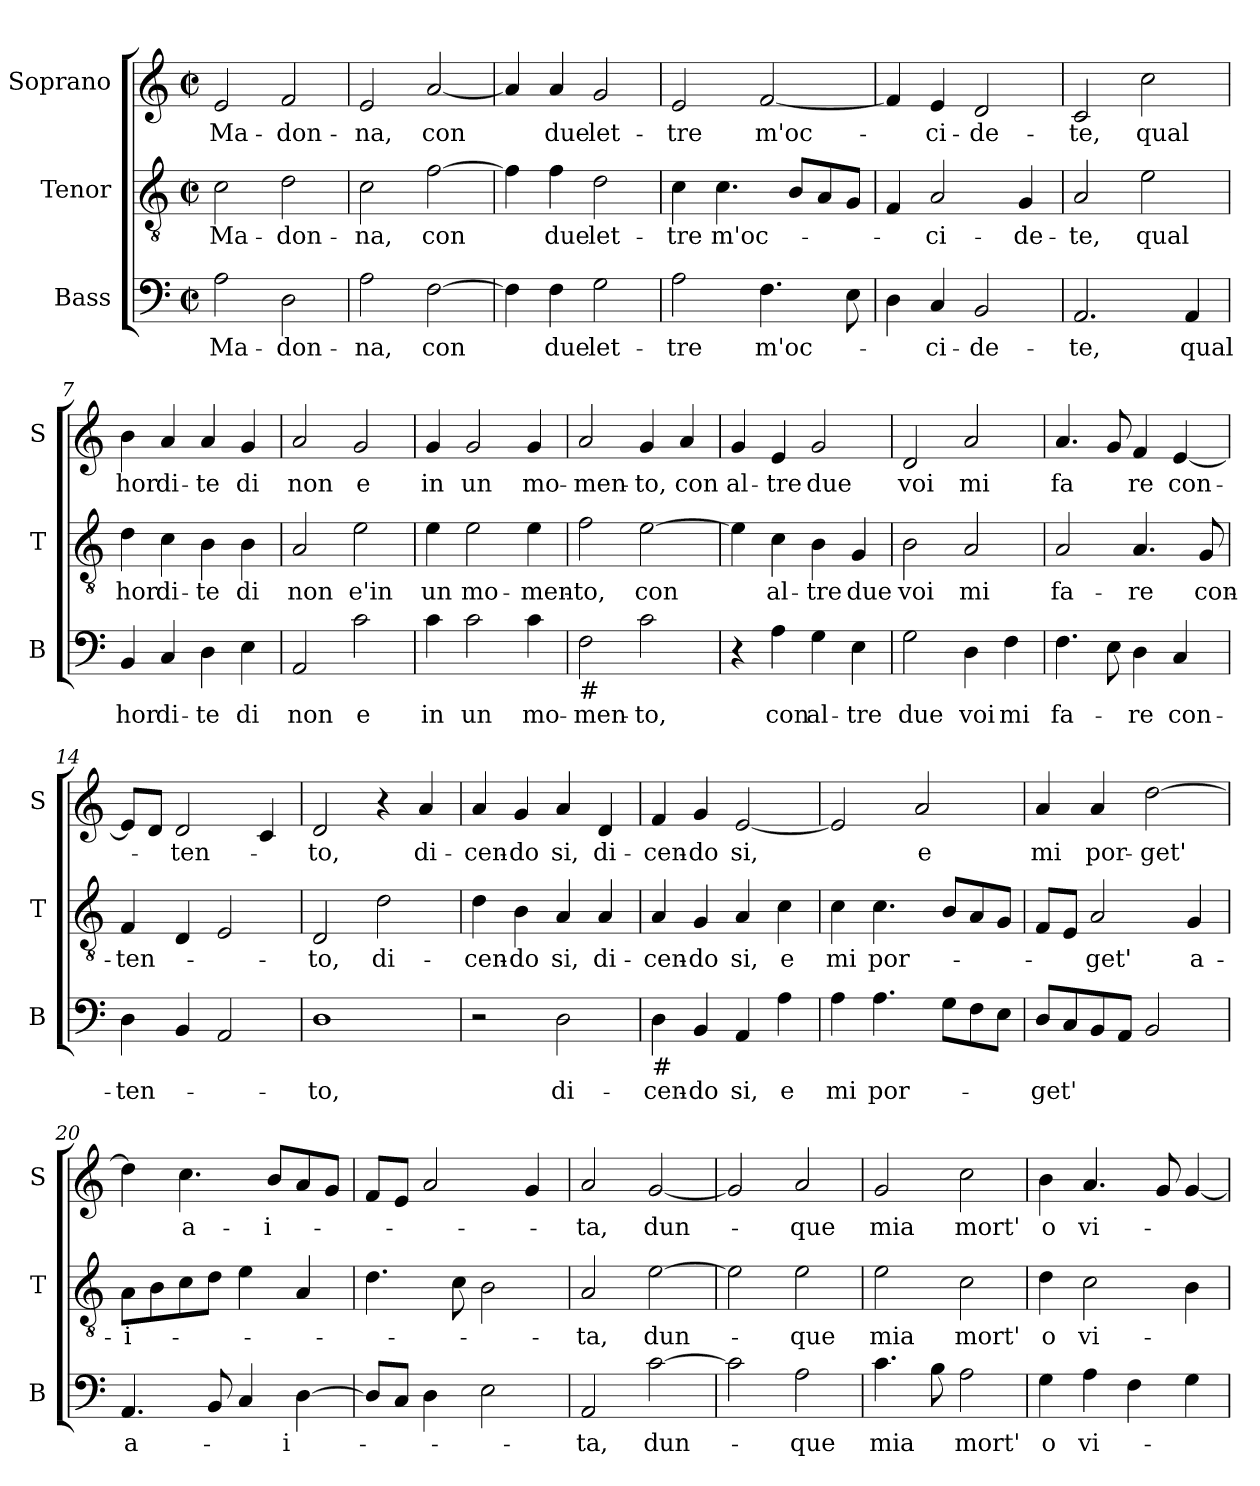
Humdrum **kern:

**kern	**text	**kern	**text	**kern	**text
*part3	*part3	*part2	*part2	*part1	*part1
*staff3	*staff3	*staff2	*staff2	*staff1	*staff1
*I"Bass	*	*I"Tenor	*	*I"Soprano	*
*I'B	*	*I'T	*	*I'S	*
*clefF4	*	*clefGv2	*	*clefG2	*
*k[]	*	*k[]	*	*k[]	*
*C:	*	*C:	*	*C:	*
*M2/2	*	*M2/2	*	*M2/2	*
*met(c|)	*	*met(c|)	*	*met(c|)	*
=1	=1	=1	=1	=1	=1
!	!LO:LY:b	!	!LO:LY:b	!	!LO:LY:b
2A\	Ma-	2c\	Ma-	2e/	Ma-
!	!LO:LY:b	!	!LO:LY:b	!	!LO:LY:b
2D\	-don-	2d\	-don-	2f/	-don-
=2	=2	=2	=2	=2	=2
!	!LO:LY:b	!	!LO:LY:b	!	!LO:LY:b
2A\	-na,	2c\	-na,	2e/	-na,
!	!LO:LY:b	!	!LO:LY:b	!	!LO:LY:b
[2F\	con	[2f\	con	[2a/	con
=3	=3	=3	=3	=3	=3
4F\]	.	4f\]	.	4a/]	.
!	!LO:LY:b	!	!LO:LY:b	!	!LO:LY:b
4F\	due	4f\	due	4a/	due
!	!LO:LY:b	!	!LO:LY:b	!	!LO:LY:b
2G\	let-	2d\	let-	2g/	let-
=4	=4	=4	=4	=4	=4
!	!LO:LY:b	!	!LO:LY:b	!	!LO:LY:b
2A\	-tre	4c\	-tre	2e/	-tre
!	!	!	!LO:LY:b	!	!
.	.	4.c\	m'oc-	.	.
!	!LO:LY:b	!	!	!	!LO:LY:b
4.F\	m'oc-	.	.	[2f/	m'oc-
.	.	8B/L	.	.	.
.	.	8A/	.	.	.
8E\	.	8G/J	.	.	.
=5	=5	=5	=5	=5	=5
4D\	.	4F/	.	4f/]	.
!	!LO:LY:b	!	!LO:LY:b	!	!LO:LY:b
4C/	-ci-	2A/	-ci-	4e/	-ci-
!	!LO:LY:b	!	!	!	!LO:LY:b
2BB/	-de-	.	.	2d/	-de-
!	!	!	!LO:LY:b	!	!
.	.	4G/	-de-	.	.
!!LO:LB:g=z
=6	=6	=6	=6	=6	=6
!	!LO:LY:b	!	!LO:LY:b	!	!LO:LY:b
2.AA/	-te,	2A/	-te,	2c/	-te,
!	!	!	!LO:LY:b	!	!LO:LY:b
.	.	2e\	qual	2cc\	qual
!	!LO:LY:b	!	!	!	!
4AA/	qual	.	.	.	.
=7	=7	=7	=7	=7	=7
!	!LO:LY:b	!	!LO:LY:b	!	!LO:LY:b
4BB/	hor	4d\	hor	4b\	hor
!	!LO:LY:b	!	!LO:LY:b	!	!LO:LY:b
4C/	di-	4c\	di-	4a/	di-
!	!LO:LY:b	!	!LO:LY:b	!	!LO:LY:b
4D\	-te	4B\	-te	4a/	-te
!	!LO:LY:b	!	!LO:LY:b	!	!LO:LY:b
4E\	di	4B\	di	4g/	di
=8	=8	=8	=8	=8	=8
!	!LO:LY:b	!	!LO:LY:b	!	!LO:LY:b
2AA/	non	2A/	non	2a/	non
!	!LO:LY:b	!	!LO:LY:b	!	!LO:LY:b
2c\	e	2e\	e'in	2g/	e
=9	=9	=9	=9	=9	=9
!	!LO:LY:b	!	!LO:LY:b	!	!LO:LY:b
4c\	in	4e\	un	4g/	in
!	!LO:LY:b	!	!LO:LY:b	!	!LO:LY:b
2c\	un	2e\	mo-	2g/	un
!	!LO:LY:b	!	!LO:LY:b	!	!LO:LY:b
4c\	mo-	4e\	-men-	4g/	mo-
=10	=10	=10	=10	=10	=10
!LO:TX:b:t=#	!	!	!	!	!
!	!LO:LY:b	!	!LO:LY:b	!	!LO:LY:b
2F\	-men-	2f\	-to,	2a/	-men-
!	!LO:LY:b	!	!LO:LY:b	!	!LO:LY:b
2c\	-to,	[2e\	con	4g/	-to,
!	!	!	!	!	!LO:LY:b
.	.	.	.	4a/	con
!!LO:LB:g=z
=11	=11	=11	=11	=11	=11
!	!	!	!	!	!LO:LY:b
4r	.	4e\]	.	4g/	al-
!	!LO:LY:b	!	!LO:LY:b	!	!LO:LY:b
4A\	con	4c\	al-	4e/	-tre
!	!LO:LY:b	!	!LO:LY:b	!	!LO:LY:b
4G\	al-	4B\	-tre	2g/	due
!	!LO:LY:b	!	!LO:LY:b	!	!
4E\	-tre	4G/	due	.	.
=12	=12	=12	=12	=12	=12
!	!LO:LY:b	!	!LO:LY:b	!	!LO:LY:b
2G\	due	2B\	voi	2d/	voi
!	!LO:LY:b	!	!LO:LY:b	!	!LO:LY:b
4D\	voi	2A/	mi	2a/	mi
!	!LO:LY:b	!	!	!	!
4F\	mi	.	.	.	.
=13	=13	=13	=13	=13	=13
!	!LO:LY:b	!	!LO:LY:b	!	!LO:LY:b
4.F\	fa-	2A/	fa-	4.a/	fa
8E\	.	.	.	8g/	.
!	!LO:LY:b	!	!LO:LY:b	!	!LO:LY:b
4D\	-re	4.A/	-re	4f/	re
!	!LO:LY:b	!	!	!	!LO:LY:b
4C/	con-	.	.	[4e/	con-
!	!	!	!LO:LY:b	!	!
.	.	8G/	con-	.	.
=14	=14	=14	=14	=14	=14
!	!LO:LY:b	!	!LO:LY:b	!	!
4D\	-ten-	4F/	-ten-	8e/L]	.
.	.	.	.	8d/J	.
!	!	!	!	!	!LO:LY:b
4BB/	.	4D/	.	2d/	-ten-
2AA/	.	2E/	.	.	.
.	.	.	.	4c/	.
=15	=15	=15	=15	=15	=15
!	!LO:LY:b	!	!LO:LY:b	!	!LO:LY:b
1D	-to,	2D/	-to,	2d/	-to,
!	!	!	!LO:LY:b	!	!
.	.	2d\	di-	4r	.
!	!	!	!	!	!LO:LY:b
.	.	.	.	4a/	di-
!!LO:PB:g=z
=16	=16	=16	=16	=16	=16
!	!	!	!LO:LY:b	!	!LO:LY:b
2r	.	4d\	-cen-	4a/	-cen-
!	!	!	!LO:LY:b	!	!LO:LY:b
.	.	4B\	-do	4g/	-do
!	!LO:LY:b	!	!LO:LY:b	!	!LO:LY:b
2D\	di-	4A/	si,	4a/	si,
!	!	!	!LO:LY:b	!	!LO:LY:b
.	.	4A/	di-	4d/	di-
=17	=17	=17	=17	=17	=17
!LO:TX:b:t=#	!	!	!	!	!
!	!LO:LY:b	!	!LO:LY:b	!	!LO:LY:b
4D\	-cen-	4A/	-cen-	4f/	-cen-
!	!LO:LY:b	!	!LO:LY:b	!	!LO:LY:b
4BB/	-do	4G/	-do	4g/	-do
!	!LO:LY:b	!	!LO:LY:b	!	!LO:LY:b
4AA/	si,	4A/	si,	[2e/	si,
!	!LO:LY:b	!	!LO:LY:b	!	!
4A\	e	4c\	e	.	.
=18	=18	=18	=18	=18	=18
!	!LO:LY:b	!	!LO:LY:b	!	!
4A\	mi	4c\	mi	2e/]	.
!	!LO:LY:b	!	!LO:LY:b	!	!
4.A\	por-	4.c\	por-	.	.
!	!	!	!	!	!LO:LY:b
.	.	.	.	2a/	e
8G\L	.	8B/L	.	.	.
8F\	.	8A/	.	.	.
8E\J	.	8G/J	.	.	.
=19	=19	=19	=19	=19	=19
!	!LO:LY:b	!	!	!	!LO:LY:b
8D/L	-get'	8F/L	.	4a/	mi
8C/	.	8E/J	.	.	.
!	!	!	!LO:LY:b	!	!LO:LY:b
8BB/	.	2A/	-get'	4a/	por-
8AA/J	.	.	.	.	.
!	!	!	!	!	!LO:LY:b
2BB/	.	.	.	[2dd\	-get'
!	!	!	!LO:LY:b	!	!
.	.	4G/	a-	.	.
=20	=20	=20	=20	=20	=20
!	!LO:LY:b	!	!LO:LY:b	!	!
4.AA/	a-	8A\L	-i-	4dd\]	.
.	.	8B\	.	.	.
!	!	!	!	!	!LO:LY:b
.	.	8c\	.	4.cc\	a-
8BB/	.	8d\J	.	.	.
4C/	.	4e\	.	.	.
!	!	!	!	!	!LO:LY:b
.	.	.	.	8b/L	-i-
!	!LO:LY:b	!	!	!	!
[4D\	-i-	4A/	.	8a/	.
.	.	.	.	8g/J	.
!!LO:LB:g=z
=21	=21	=21	=21	=21	=21
8D/L]	.	4.d\	.	8f/L	.
8C/J	.	.	.	8e/J	.
4D\	.	.	.	2a/	.
.	.	8c\	.	.	.
2E\	.	2B\	.	.	.
.	.	.	.	4g/	.
=22	=22	=22	=22	=22	=22
!	!LO:LY:b	!	!LO:LY:b	!	!LO:LY:b
2AA/	-ta,	2A/	-ta,	2a/	-ta,
!	!LO:LY:b	!	!LO:LY:b	!	!LO:LY:b
[2c\	dun-	[2e\	dun-	[2g/	dun-
=23	=23	=23	=23	=23	=23
2c\]	.	2e\]	.	2g/]	.
!	!LO:LY:b	!	!LO:LY:b	!	!LO:LY:b
2A\	-que	2e\	-que	2a/	-que
=24	=24	=24	=24	=24	=24
!	!LO:LY:b	!	!LO:LY:b	!	!LO:LY:b
4.c\	mia	2e\	mia	2g/	mia
8B\	.	.	.	.	.
!	!LO:LY:b	!	!LO:LY:b	!	!LO:LY:b
2A\	mort'	2c\	mort'	2cc\	mort'
=25	=25	=25	=25	=25	=25
!	!LO:LY:b	!	!LO:LY:b	!	!LO:LY:b
4G\	o	4d\	o	4b\	o
!	!LO:LY:b	!	!LO:LY:b	!	!LO:LY:b
4A\	vi-	2c\	vi-	4.a/	vi-
4F\	.	.	.	.	.
.	.	.	.	8g/	.
4G\	.	4B\	.	[4g/	.
=	=	=	=	=	=
*-	*-	*-	*-	*-	*-
